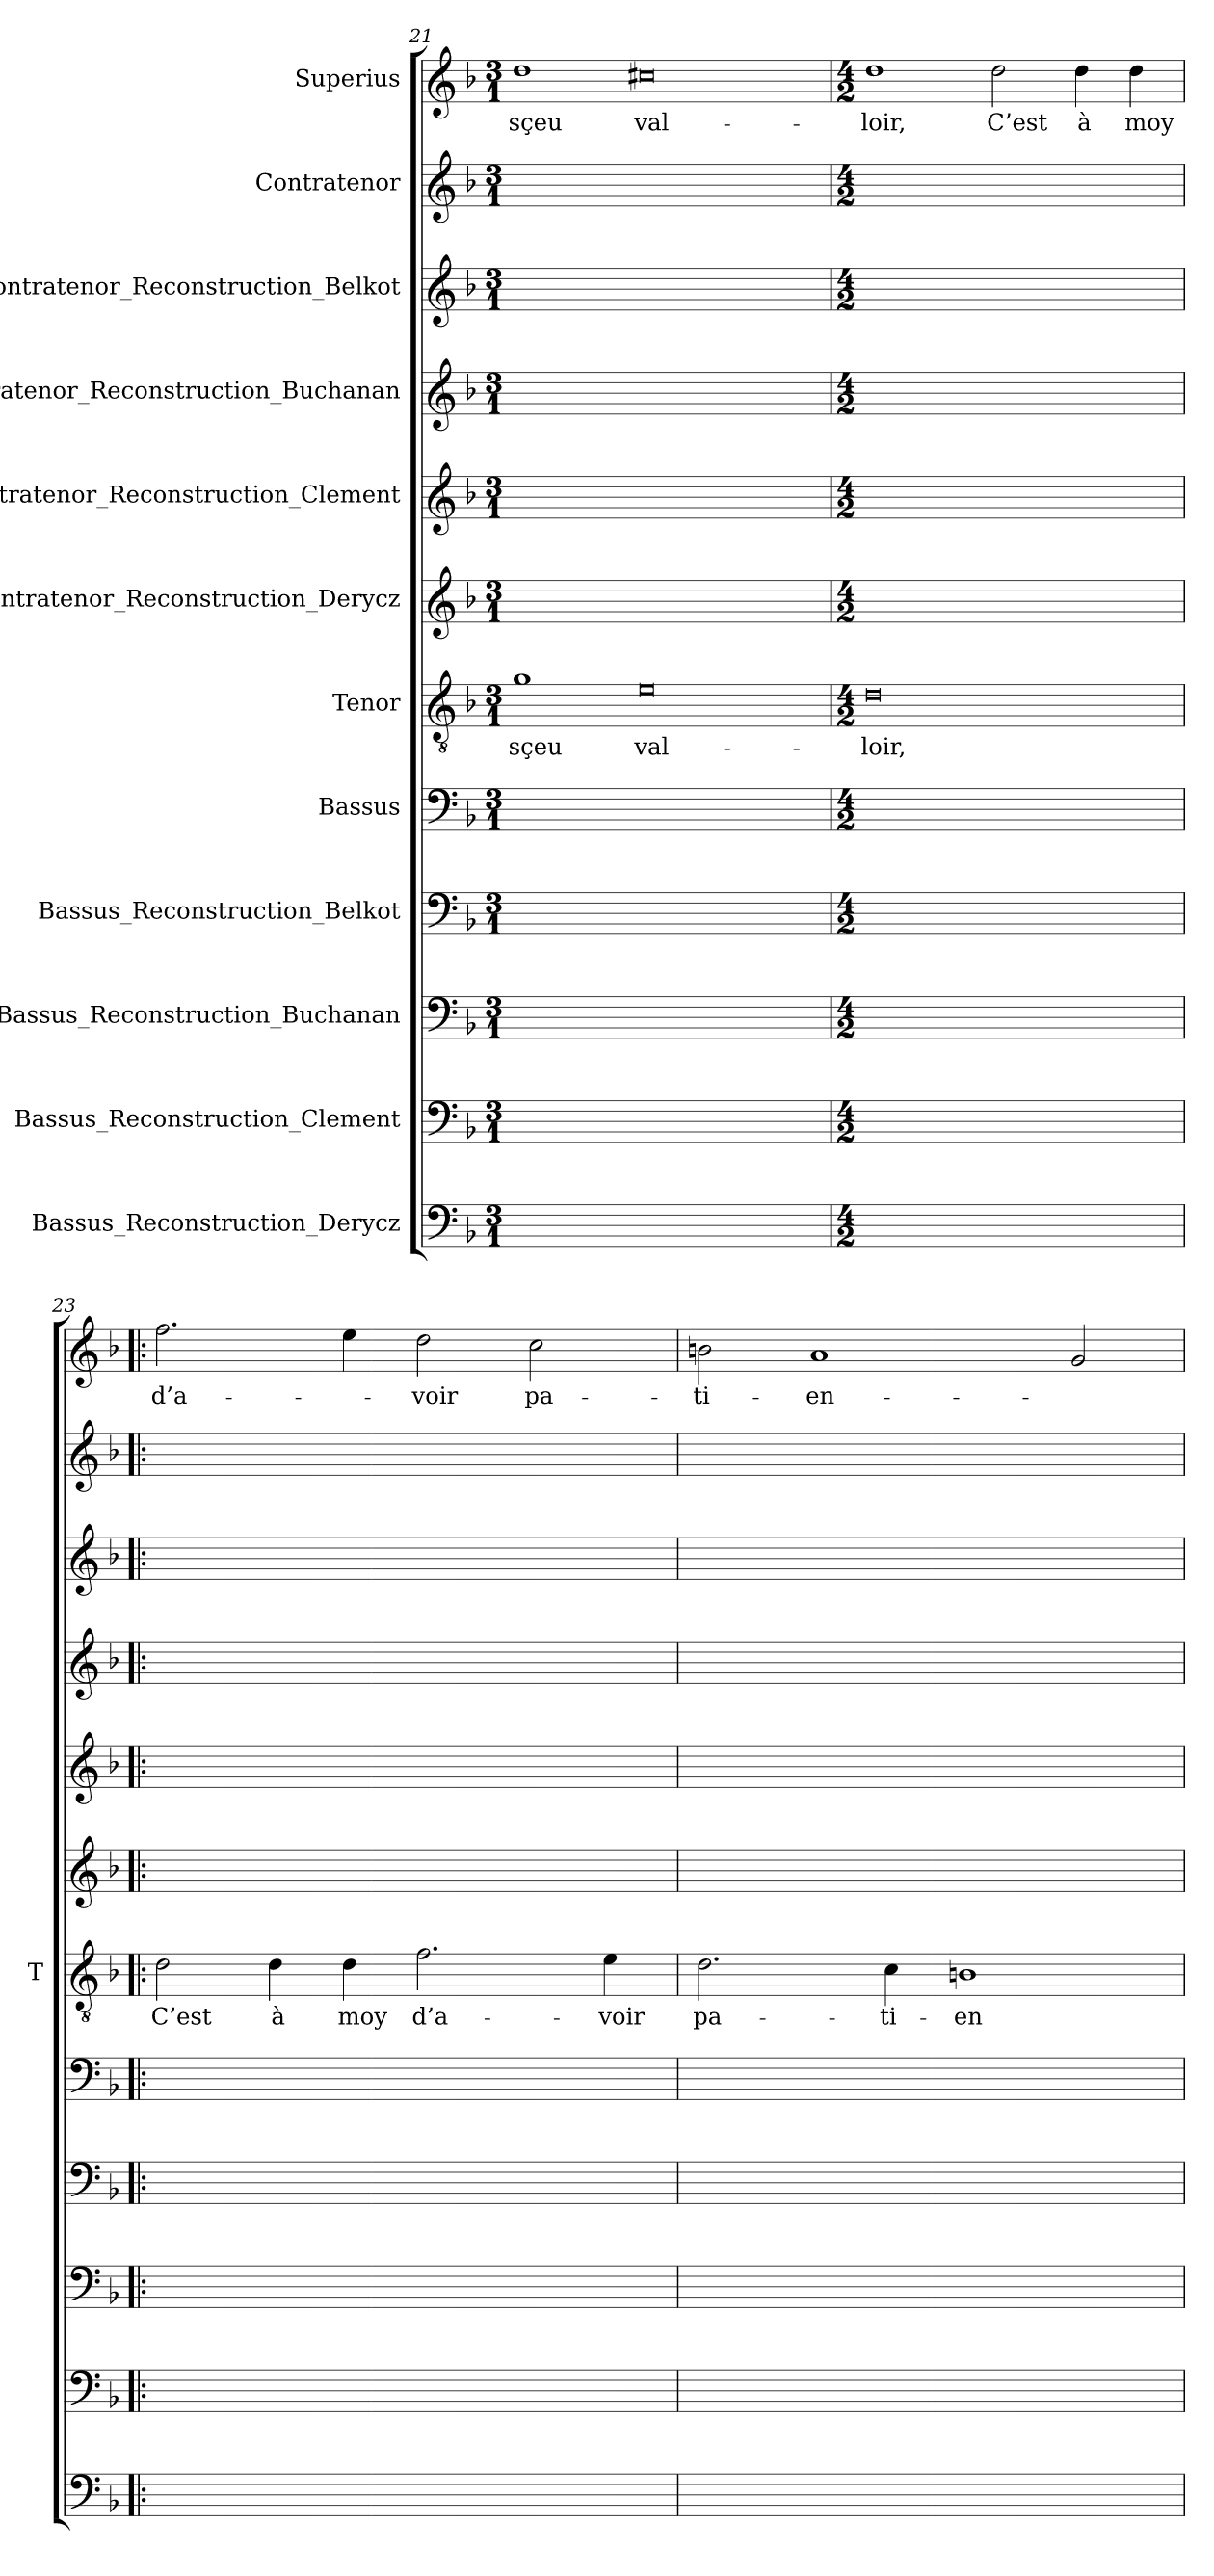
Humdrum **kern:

**kern	**kern	**kern	**kern	**kern	**kern	**text	**kern	**kern	**kern	**kern	**kern	**kern	**text
*part12	*part11	*part10	*part9	*part8	*part7	*part7	*part6	*part5	*part4	*part3	*part2	*part1	*part1
*staff12	*staff11	*staff10	*staff9	*staff8	*staff7	*staff7	*staff6	*staff5	*staff4	*staff3	*staff2	*staff1	*staff1
*I"Bassus_Reconstruction_Derycz	*I"Bassus_Reconstruction_Clement	*I"Bassus_Reconstruction_Buchanan	*I"Bassus_Reconstruction_Belkot	*I"Bassus	*I"Tenor	*	*I"Contratenor_Reconstruction_Derycz	*I"Contratenor_Reconstruction_Clement	*I"Contratenor_Reconstruction_Buchanan	*I"Contratenor_Reconstruction_Belkot	*I"Contratenor	*I"Superius	*
*	*	*	*	*	*I'T	*	*	*	*	*	*	*	*
*clefF4	*clefF4	*clefF4	*clefF4	*clefF4	*clefGv2	*	*clefG2	*clefG2	*clefG2	*clefG2	*clefG2	*clefG2	*
*k[b-]	*k[b-]	*k[b-]	*k[b-]	*k[b-]	*k[b-]	*	*k[b-]	*k[b-]	*k[b-]	*k[b-]	*k[b-]	*k[b-]	*
*M3/1	*M3/1	*M3/1	*M3/1	*M3/1	*M3/1	*	*M3/1	*M3/1	*M3/1	*M3/1	*M3/1	*M3/1	*
=21	=21	=21	=21	=21	=21	=21	=21	=21	=21	=21	=21	=21	=21
0.ryy	0.ryy	0.ryy	0.ryy	0.ryy	1g	-sçeu	0.ryy	0.ryy	0.ryy	0.ryy	0.ryy	1dd	-sçeu
.	.	.	.	.	0e	val-	.	.	.	.	.	0cc#X	val-
=22	=22	=22	=22	=22	=22	=22	=22	=22	=22	=22	=22	=22	=22
*M4/2	*M4/2	*M4/2	*M4/2	*M4/2	*M4/2	*	*M4/2	*M4/2	*M4/2	*M4/2	*M4/2	*M4/2	*
0ryy	0ryy	0ryy	0ryy	0ryy	0d	-loir,	0ryy	0ryy	0ryy	0ryy	0ryy	1dd	-loir,
.	.	.	.	.	.	.	.	.	.	.	.	2dd	-C’est
.	.	.	.	.	.	.	.	.	.	.	.	4dd	-à
.	.	.	.	.	.	.	.	.	.	.	.	4dd	-moy
=23!|:	=23!|:	=23!|:	=23!|:	=23!|:	=23!|:	=23!|:	=23!|:	=23!|:	=23!|:	=23!|:	=23!|:	=23!|:	=23!|:
0ryy	0ryy	0ryy	0ryy	0ryy	2d	-C’est	0ryy	0ryy	0ryy	0ryy	0ryy	2.ff	d’a-
.	.	.	.	.	4d	-à	.	.	.	.	.	.	.
.	.	.	.	.	4d	-moy	.	.	.	.	.	4ee	.
.	.	.	.	.	2.f	d’a-	.	.	.	.	.	2dd	-voir
.	.	.	.	.	.	.	.	.	.	.	.	2cc	pa-
.	.	.	.	.	4e	-voir	.	.	.	.	.	.	.
=24	=24	=24	=24	=24	=24	=24	=24	=24	=24	=24	=24	=24	=24
0ryy	0ryy	0ryy	0ryy	0ryy	2.d	pa-	0ryy	0ryy	0ryy	0ryy	0ryy	2b	ti-
.	.	.	.	.	.	.	.	.	.	.	.	1a	en-
.	.	.	.	.	4c	ti-	.	.	.	.	.	.	.
.	.	.	.	.	1Bn	en-	.	.	.	.	.	.	.
.	.	.	.	.	.	.	.	.	.	.	.	2g	.
=	=	=	=	=	=	=	=	=	=	=	=	=	=
*-	*-	*-	*-	*-	*-	*-	*-	*-	*-	*-	*-	*-	*-
